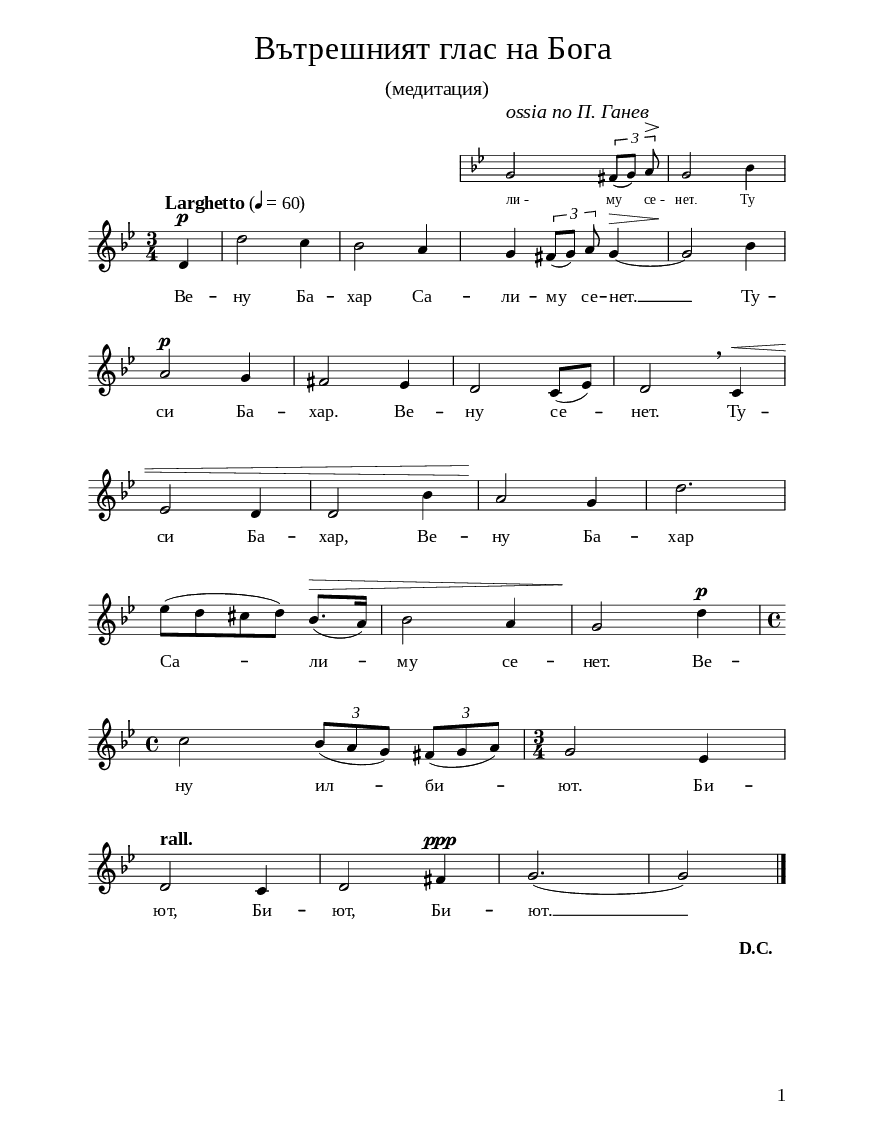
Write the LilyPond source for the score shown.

\version "2.24.4"

% include paper part and global functions
\include "include/globals.ily"

\bookpart {
  \label #'ref200
  \tocItem \markup "Вътрешният глас на Бога"
  \include "include/bookpart-paper.ily"
  \score {
    \include "include/score-layout.ily"

    \new Staff = main \relative c' {
      \clef treble
      \key g \minor
      \time 3/4
      \tempoFunc "Larghetto" 4 "60"
      \autoBeamOff

      \partial 4
      d4^\p | % 2
      d'2 c4 | % 3
      bes2 a4 | % 4
      <<
        {
          g4 \times 2/3 {
            fis8 ( [g8] ) a8
          }
          g4^\> ~ | % 5
          g2 \! bes4 \break | % 6
        }
        \new Staff \with {
          \override VerticalAxisGroup.default-staff-staff-spacing =
          #'((basic-distance . 7.5)
             (padding . -10))
          \remove "Time_signature_engraver"
          alignAboveContext = #"main"
          fontSize = #-1
          \override StaffSymbol.staff-space = #(magstep -4)
          \override StaffSymbol.thickness = #(magstep -4)
          firstClef = ##f
        }
        {
          \key g \minor
          g2_\markup {  "ли -                      му      се -   нет.            Ту" }  ^\markup { \huge \italic "ossia по П. Ганев"}    \times 2/3 {
            fis8 ( [g8] ) a8^\>
          } |
          g2 \! bes4 \break |
        }
      >>
      a2^\p g4 | % 7
      fis2 es4 | % 8
      d2 c8 ( [es8] ) | % 9
      d2 \breathe  c4^\< \break
      es2 d4 | % 11
      d2 bes'4 | % 12
      a2 \!  g4 | % 13
      d'2. \break | % 14
      es8 ( [d8 cis8 d8] )  bes8.^\>  ( [a16] ) | % 15
      bes2 a4 | % 16
      g2 \! d'4^\p \break | % 17
      \time 4/4  c2
      \times 2/3  {
        bes8 [( a8 g8 )]
      }
      \times 2/3  {
        fis8 ( [g8 a8] )
      }
      | % 18
      \time 3/4  g2 es4 \break | % 19
      \tempo "rall." d2 c4 |
      d2 fis4^\ppp | % 21
      g2. ( | % 22
      g2 )\bar "|."
    }

    \addlyrics {
      Ве -- ну Ба
      -- хар Са -- ли -- му  се -- нет. __ Ту -- си Ба --
      хар. Ве -- ну се -- нет. Ту -- си Ба -- хар, Ве
      -- ну Ба -- хар Са -- ли -- му се -- нет. Ве --
      ну ил -- би -- ют. Би -- ют, Би -- ют, Би -- ют. __}

      \header {
        title = \titleFunc #'ref_desc_15 "Вътрешният глас на Бога " "Vătrešnijat glas na Boga"
        subtitle = \markup \normal-text \huge "(медитация)"

      }


      \midi{}

    } % score

    \markup \dc-one "D.C."


  } % bookpart

  % Più mosso
  %
